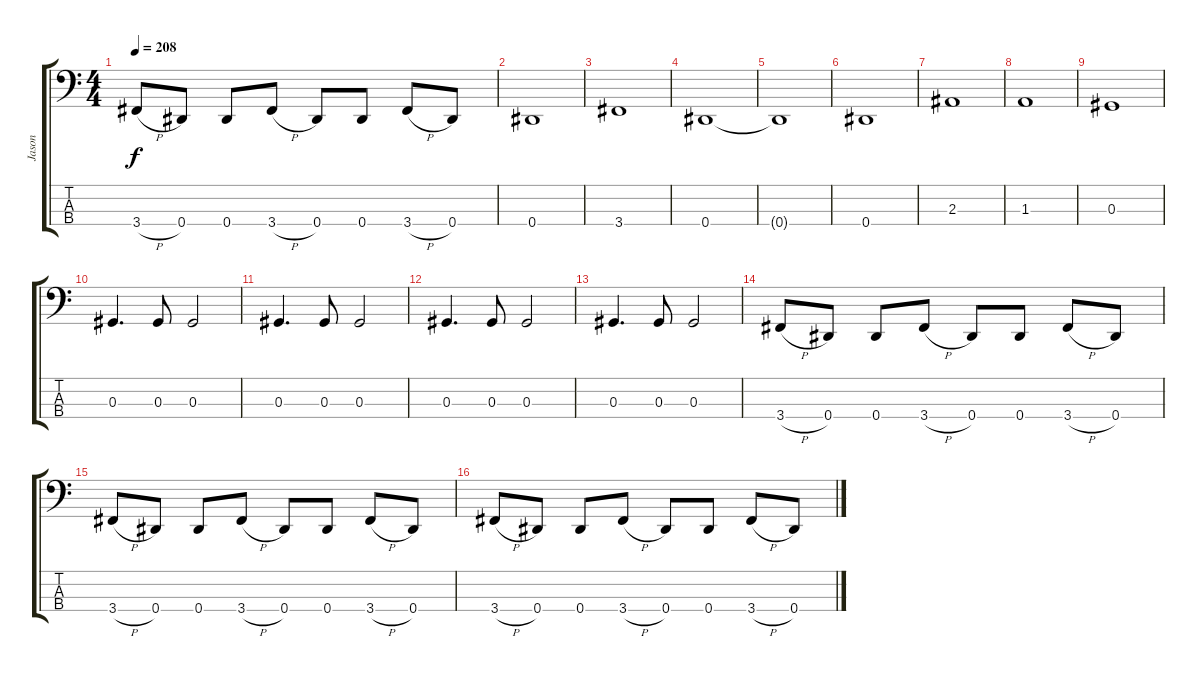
\track ("Jason" "Jason") {instrument electricbasspick}
\staff {score tabs}
\tuning (Gb2 Db2 Ab1 Eb1) {hide}
\ts (4 4)
\tempo 208
\clef f4
\ks c
3.4{h}.8{dy f} 0.4.8 0.4.8 3.4{h}.8 0.4.8 0.4.8 3.4{h}.8 0.4.8 |
0.4.1 |
3.4.1 |
0.4.1 |
0.4{t}.1 |
0.4.1 |
2.3.1 |
1.3.1 |
0.3.1 |
0.3.4{d} 0.3.8 0.3.2 |
0.3.4{d} 0.3.8 0.3.2 |
0.3.4{d} 0.3.8 0.3.2 |
0.3.4{d} 0.3.8 0.3.2 |
3.4{h}.8 0.4.8 0.4.8 3.4{h}.8 0.4.8 0.4.8 3.4{h}.8 0.4.8 |
3.4{h}.8 0.4.8 0.4.8 3.4{h}.8 0.4.8 0.4.8 3.4{h}.8 0.4.8 |
3.4{h}.8 0.4.8 0.4.8 3.4{h}.8 0.4.8 0.4.8 3.4{h}.8 0.4.8
